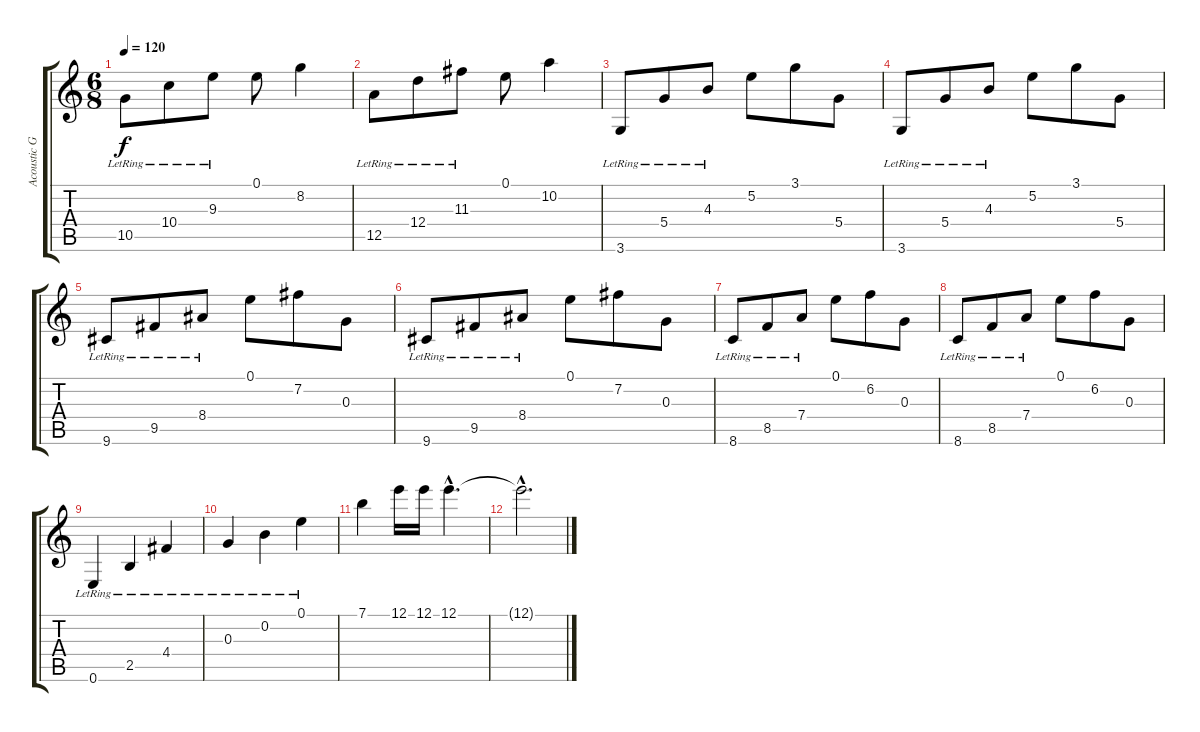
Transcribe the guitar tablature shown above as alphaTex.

\track ("Acoustic Guitar" "Acoustic G") {instrument acousticguitarsteel}
\staff {score tabs}
\tuning (E4 B3 G3 D3 A2 E2) {hide}
\ts (6 8)
\tempo 120
\clef g2
\ks c
10.5{lr}.8{dy f} 10.4{lr}.8 9.3{lr}.8 0.1.8 8.2.4 |
12.5{lr}.8 12.4{lr}.8 11.3{lr}.8 0.1.8 10.2.4 |
3.6{lr}.8 5.4{lr}.8 4.3{lr}.8 5.2.8 3.1.8 5.4.8 |
3.6{lr}.8 5.4{lr}.8 4.3{lr}.8 5.2.8 3.1.8 5.4.8 |
9.6{lr}.8 9.5{lr}.8 8.4{lr}.8 0.1.8 7.2.8 0.3.8 |
9.6{lr}.8 9.5{lr}.8 8.4{lr}.8 0.1.8 7.2.8 0.3.8 |
8.6{lr}.8 8.5{lr}.8 7.4{lr}.8 0.1.8 6.2.8 0.3.8 |
8.6{lr}.8 8.5{lr}.8 7.4{lr}.8 0.1.8 6.2.8 0.3.8 |
0.6{lr}.4 2.5{lr}.4 4.4{lr}.4 |
0.3{lr}.4 0.2{lr}.4 0.1{lr}.4 |
7.1.4 12.1.16 12.1.16 12.1{hac}.4{d} |
12.1{hac t}.2{d}
